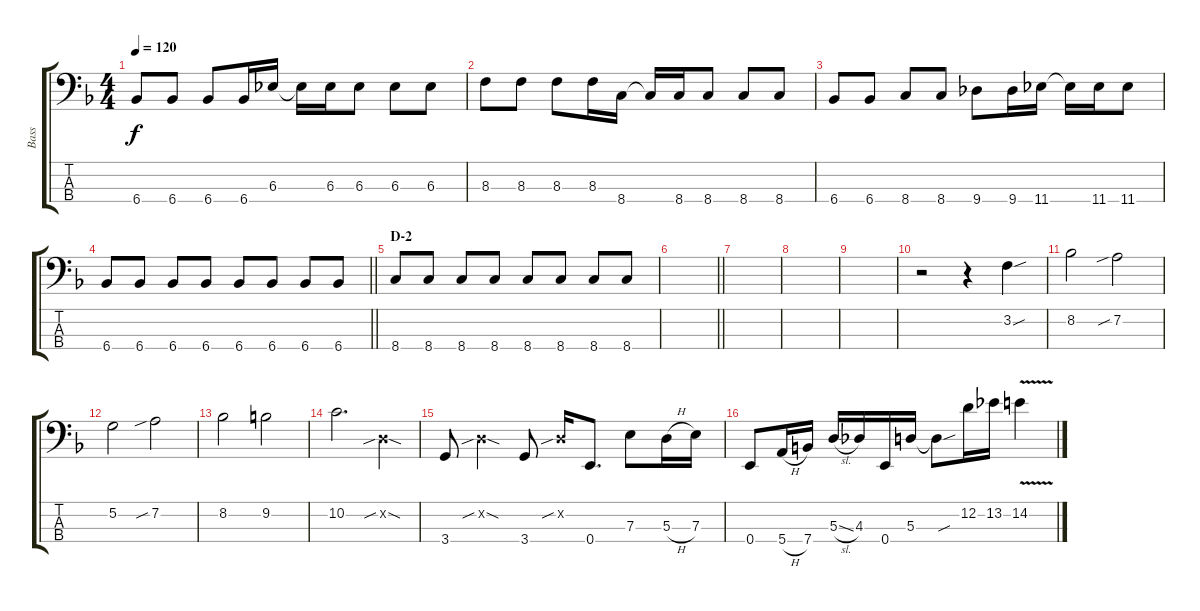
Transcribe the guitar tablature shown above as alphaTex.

\track ("Bass" "Bass") {instrument electricbassfinger}
\staff {score tabs}
\tuning (G2 D2 A1 E1) {hide}
\ts (4 4)
\tempo 120
\clef f4
\ks f
6.4.8{dy f} 6.4.8 6.4.8 6.4.16 6.3.16 6.3{t}.16 6.3.16 6.3.8 6.3.8 6.3.8 |
8.3.8 8.3.8 8.3.8 8.3.16 8.4.16 8.4{t}.16 8.4.16 8.4.8 8.4.8 8.4.8 |
6.4.8 6.4.8 8.4.8 8.4.8 9.4.8 9.4.16 11.4.16 11.4{t}.16 11.4.16 11.4.8 |
\barLineRight lightlight
6.4.8 6.4.8 6.4.8 6.4.8 6.4.8 6.4.8 6.4.8 6.4.8 |
\section ("" "D-2")
8.4.8 8.4.8 8.4.8 8.4.8 8.4.8 8.4.8 8.4.8 8.4.8 |
\barLineRight lightlight
|
|
|
|
r.2 r.4 3.2{sou}.4 |
8.2.2 7.2{sib}.2 |
5.2.2 7.2{sib}.2 |
8.2.2 9.2.2 |
10.2.2{d} 0.2{sib sod x}.4 |
3.4.8 0.2{sib sod x}.4 3.4.8 0.2{sib x}.16 0.4.8{d} 7.3.8 5.3{h}.16 7.3.16 |
0.4.8 5.4{h}.16 7.4.16 5.3{sl}.16 4.3.16 0.4.16 5.3.16 5.3{sou t}.8 12.2.16 13.2.16 14.2{v}.4
